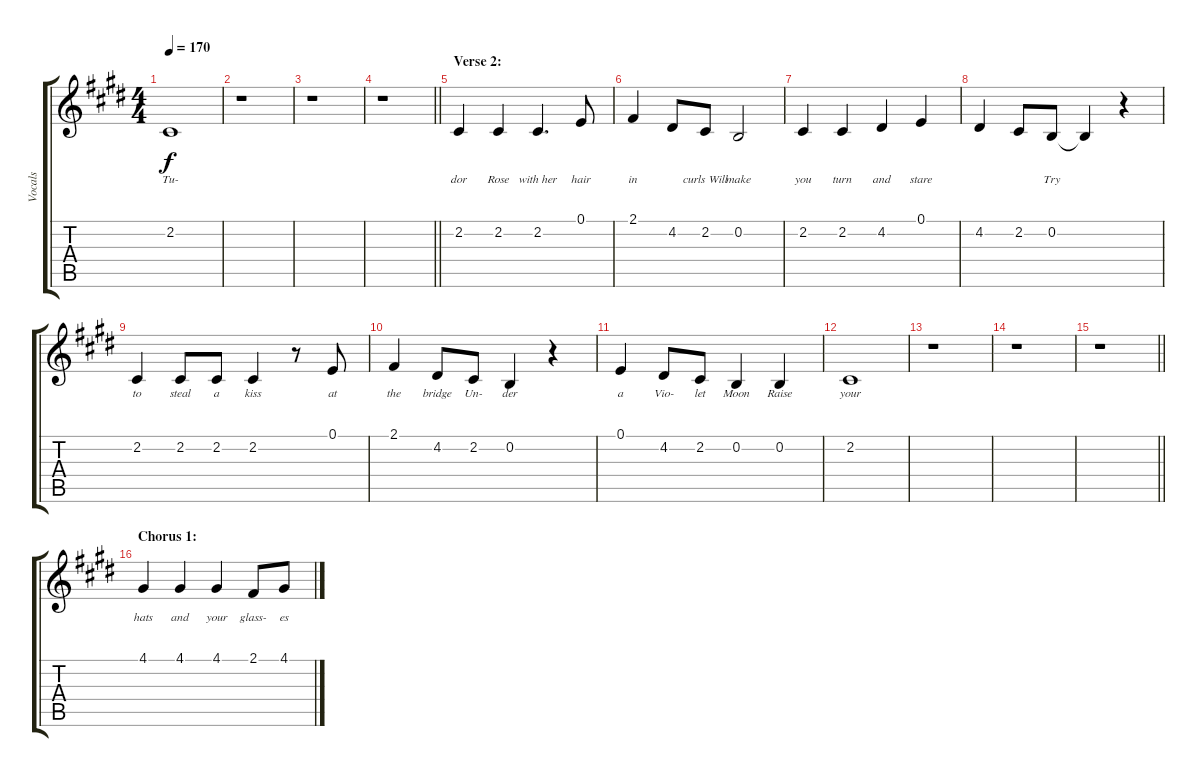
\track ("Vocals" "Vocals") {instrument synthstrings2}
\staff {score tabs}
\tuning (E4 B3 G3 D3 A2 E2) {hide}
\ts (4 4)
\tempo 170
\clef g2
\ks c#minor
2.2.1{lyrics (0 "Tu-") lyrics (1 "") lyrics (2 "") lyrics (3 "") lyrics (4 "") dy f} |
r.1 |
r.1 |
\barLineRight lightlight
r.1 |
\section ("" "Verse 2:")
2.2.4{lyrics (0 "dor") lyrics (1 "") lyrics (2 "") lyrics (3 "") lyrics (4 "")} 2.2.4{lyrics (0 "Rose") lyrics (1 "") lyrics (2 "") lyrics (3 "") lyrics (4 "")} 2.2.4{d lyrics (0 "with her") lyrics (1 "") lyrics (2 "") lyrics (3 "") lyrics (4 "")} 0.1.8{lyrics (0 "hair") lyrics (1 "") lyrics (2 "") lyrics (3 "") lyrics (4 "")} |
2.1.4{lyrics (0 "in") lyrics (1 "") lyrics (2 "") lyrics (3 "") lyrics (4 "")} 4.2.8{lyrics (0 "") lyrics (1 "") lyrics (2 "") lyrics (3 "") lyrics (4 "")} 2.2.8{lyrics (0 "curls Will") lyrics (1 "") lyrics (2 "") lyrics (3 "") lyrics (4 "")} 0.2.2{lyrics (0 "make") lyrics (1 "") lyrics (2 "") lyrics (3 "") lyrics (4 "")} |
2.2.4{lyrics (0 "you") lyrics (1 "") lyrics (2 "") lyrics (3 "") lyrics (4 "")} 2.2.4{lyrics (0 "turn") lyrics (1 "") lyrics (2 "") lyrics (3 "") lyrics (4 "")} 4.2.4{lyrics (0 "and") lyrics (1 "") lyrics (2 "") lyrics (3 "") lyrics (4 "")} 0.1.4{lyrics (0 "stare") lyrics (1 "") lyrics (2 "") lyrics (3 "") lyrics (4 "")} |
4.2.4{lyrics (0 "") lyrics (1 "") lyrics (2 "") lyrics (3 "") lyrics (4 "")} 2.2.8{lyrics (0 "") lyrics (1 "") lyrics (2 "") lyrics (3 "") lyrics (4 "")} 0.2.8{lyrics (0 "Try") lyrics (1 "") lyrics (2 "") lyrics (3 "") lyrics (4 "")} 0.2{t}.4{lyrics (0 "") lyrics (1 "") lyrics (2 "") lyrics (3 "") lyrics (4 "")} r.4 |
2.2.4{lyrics (0 "to") lyrics (1 "") lyrics (2 "") lyrics (3 "") lyrics (4 "")} 2.2.8{lyrics (0 "steal") lyrics (1 "") lyrics (2 "") lyrics (3 "") lyrics (4 "")} 2.2.8{lyrics (0 "a") lyrics (1 "") lyrics (2 "") lyrics (3 "") lyrics (4 "")} 2.2.4{lyrics (0 "kiss") lyrics (1 "") lyrics (2 "") lyrics (3 "") lyrics (4 "")} r.8 0.1.8{lyrics (0 "at") lyrics (1 "") lyrics (2 "") lyrics (3 "") lyrics (4 "")} |
2.1.4{lyrics (0 "the") lyrics (1 "") lyrics (2 "") lyrics (3 "") lyrics (4 "")} 4.2.8{lyrics (0 "bridge") lyrics (1 "") lyrics (2 "") lyrics (3 "") lyrics (4 "")} 2.2.8{lyrics (0 "Un-") lyrics (1 "") lyrics (2 "") lyrics (3 "") lyrics (4 "")} 0.2.4{lyrics (0 "der") lyrics (1 "") lyrics (2 "") lyrics (3 "") lyrics (4 "")} r.4 |
0.1.4{lyrics (0 "a") lyrics (1 "") lyrics (2 "") lyrics (3 "") lyrics (4 "")} 4.2.8{lyrics (0 "Vio-") lyrics (1 "") lyrics (2 "") lyrics (3 "") lyrics (4 "")} 2.2.8{lyrics (0 "let") lyrics (1 "") lyrics (2 "") lyrics (3 "") lyrics (4 "")} 0.2.4{lyrics (0 "Moon") lyrics (1 "") lyrics (2 "") lyrics (3 "") lyrics (4 "")} 0.2.4{lyrics (0 "Raise") lyrics (1 "") lyrics (2 "") lyrics (3 "") lyrics (4 "")} |
2.2.1{lyrics (0 "your") lyrics (1 "") lyrics (2 "") lyrics (3 "") lyrics (4 "")} |
r.1 |
r.1 |
\barLineRight lightlight
r.1 |
\section ("" "Chorus 1:")
4.1.4{lyrics (0 "hats") lyrics (1 "") lyrics (2 "") lyrics (3 "") lyrics (4 "")} 4.1.4{lyrics (0 "and") lyrics (1 "") lyrics (2 "") lyrics (3 "") lyrics (4 "")} 4.1.4{lyrics (0 "your") lyrics (1 "") lyrics (2 "") lyrics (3 "") lyrics (4 "")} 2.1.8{lyrics (0 "glass-") lyrics (1 "") lyrics (2 "") lyrics (3 "") lyrics (4 "")} 4.1.8{lyrics (0 "es") lyrics (1 "") lyrics (2 "") lyrics (3 "") lyrics (4 "")}
